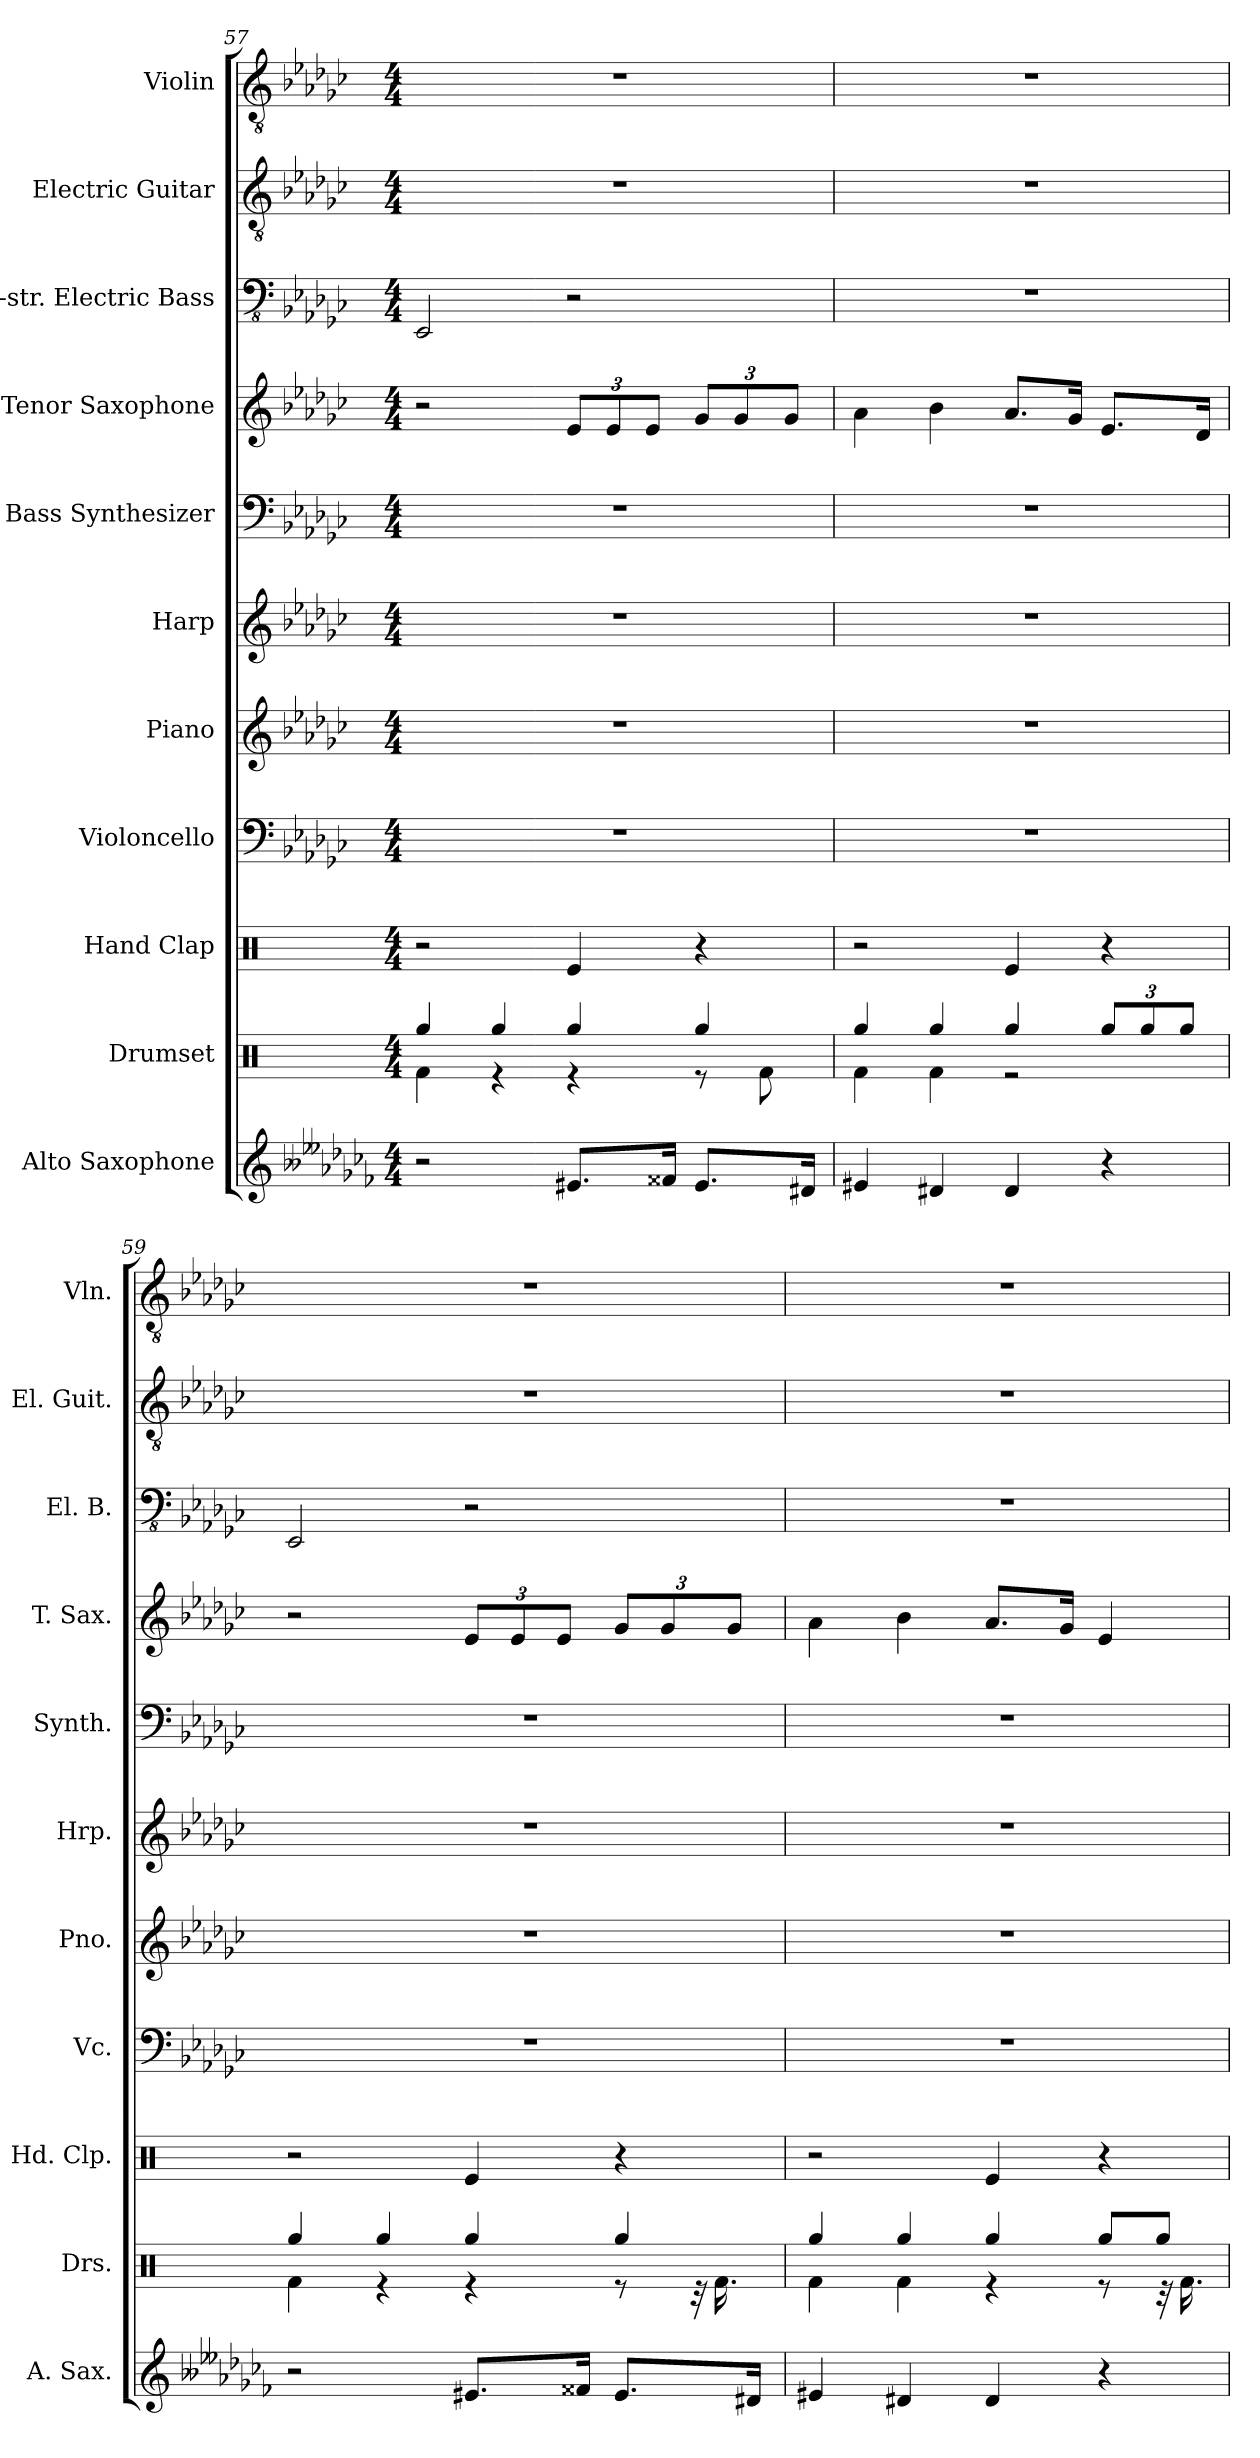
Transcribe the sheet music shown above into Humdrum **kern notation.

**kern	**kern	**kern	**kern	**kern	**kern	**kern	**kern	**kern	**kern	**kern
*part11	*part10	*part9	*part8	*part7	*part6	*part5	*part4	*part3	*part2	*part1
*staff11	*staff10	*staff9	*staff8	*staff7	*staff6	*staff5	*staff4	*staff3	*staff2	*staff1
*I"Alto Saxophone	*I"Drumset	*I"Hand Clap	*I"Violoncello	*I"Piano	*I"Harp	*I"Bass Synthesizer	*I"Tenor Saxophone	*I"5-str. Electric Bass	*I"Electric Guitar	*I"Violin
*I'A. Sax.	*I'Drs.	*I'Hd. Clp.	*I'Vc.	*I'Pno.	*I'Hrp.	*I'Synth.	*I'T. Sax.	*I'El. B.	*I'El. Guit.	*I'Vln.
*clefG2	*clefX	*clefX	*clefF4	*clefG2	*clefG2	*clefF4	*clefG2	*clefFv4	*clefGv2	*clefGv2
*ITrd5c9	*	*	*	*	*	*	*ITrd8c14	*	*	*
*k[b--e--a-d-g-c-f-]	*k[]	*k[]	*k[b-e-a-d-g-c-]	*k[b-e-a-d-g-c-]	*k[b-e-a-d-g-c-]	*k[b-e-a-d-g-c-]	*k[b-e-a-d-g-c-]	*k[b-e-a-d-g-c-]	*k[b-e-a-d-g-c-]	*k[b-e-a-d-g-c-]
*M4/4	*M4/4	*M4/4	*M4/4	*M4/4	*M4/4	*M4/4	*M4/4	*M4/4	*M4/4	*M4/4
=57	=57	=57	=57	=57	=57	=57	=57	=57	=57	=57
*	*^	*	*	*	*	*	*	*	*	*
2r	4Rgg/	4Rf\	2r	1r	1r	1r	1r	2r	2EEE-/	1r	1r
.	4Rgg/	4r	.	.	.	.	.	.	.	.	.
*	*	*	*	*	*	*	*	*Xbrackettup	*	*	*
8.G#X/L	4Rgg/	4r	4Re/	.	.	.	.	12E-/L	2r	.	.
.	.	.	.	.	.	.	.	12E-/	.	.	.
.	.	.	.	.	.	.	.	12E-/J	.	.	.
16A#X/Jk	.	.	.	.	.	.	.	.	.	.	.
8.G#/L	4Rgg/	8r	4r	.	.	.	.	12G-/L	.	.	.
.	.	.	.	.	.	.	.	12G-/	.	.	.
.	.	8Rf\	.	.	.	.	.	.	.	.	.
.	.	.	.	.	.	.	.	12G-/J	.	.	.
16F#X/Jk	.	.	.	.	.	.	.	.	.	.	.
!!LO:PB:g=z
=58	=58	=58	=58	=58	=58	=58	=58	=58	=58	=58	=58
4G#X/	4Rgg/	4Rf\	2r	1r	1r	1r	1r	4A-\	1r	1r	1r
4F#X/	4Rgg/	4Rf\	.	.	.	.	.	4B-\	.	.	.
4F#/	4Rgg/	2r	4Re/	.	.	.	.	8.A-/L	.	.	.
.	.	.	.	.	.	.	.	16G-/Jk	.	.	.
*	*Xbrackettup	*	*	*	*	*	*	*	*	*	*
4r	12Rgg/L	.	4r	.	.	.	.	8.E-/L	.	.	.
.	12Rgg/	.	.	.	.	.	.	.	.	.	.
.	12Rgg/J	.	.	.	.	.	.	.	.	.	.
.	.	.	.	.	.	.	.	16D-/Jk	.	.	.
=59	=59	=59	=59	=59	=59	=59	=59	=59	=59	=59	=59
2r	4Rgg/	4Rf\	2r	1r	1r	1r	1r	2r	2EEE-/	1r	1r
.	4Rgg/	4r	.	.	.	.	.	.	.	.	.
8.G#X/L	4Rgg/	4r	4Re/	.	.	.	.	12E-/L	2r	.	.
.	.	.	.	.	.	.	.	12E-/	.	.	.
.	.	.	.	.	.	.	.	12E-/J	.	.	.
16A#X/Jk	.	.	.	.	.	.	.	.	.	.	.
8.G#/L	4Rgg/	8r	4r	.	.	.	.	12G-/L	.	.	.
.	.	.	.	.	.	.	.	12G-/	.	.	.
.	.	32r	.	.	.	.	.	.	.	.	.
.	.	16.Rf\	.	.	.	.	.	.	.	.	.
.	.	.	.	.	.	.	.	12G-/J	.	.	.
16F#X/Jk	.	.	.	.	.	.	.	.	.	.	.
=60	=60	=60	=60	=60	=60	=60	=60	=60	=60	=60	=60
4G#X/	4Rgg/	4Rf\	2r	1r	1r	1r	1r	4A-\	1r	1r	1r
4F#X/	4Rgg/	4Rf\	.	.	.	.	.	4B-\	.	.	.
4F#/	4Rgg/	4r	4Re/	.	.	.	.	8.A-/L	.	.	.
.	.	.	.	.	.	.	.	16G-/Jk	.	.	.
4r	8Rgg/L	8r	4r	.	.	.	.	4E-/	.	.	.
.	8Rgg/J	32r	.	.	.	.	.	.	.	.	.
.	.	16.Rf\	.	.	.	.	.	.	.	.	.
*	*v	*v	*	*	*	*	*	*	*	*	*
=	=	=	=	=	=	=	=	=	=	=
*-	*-	*-	*-	*-	*-	*-	*-	*-	*-	*-
